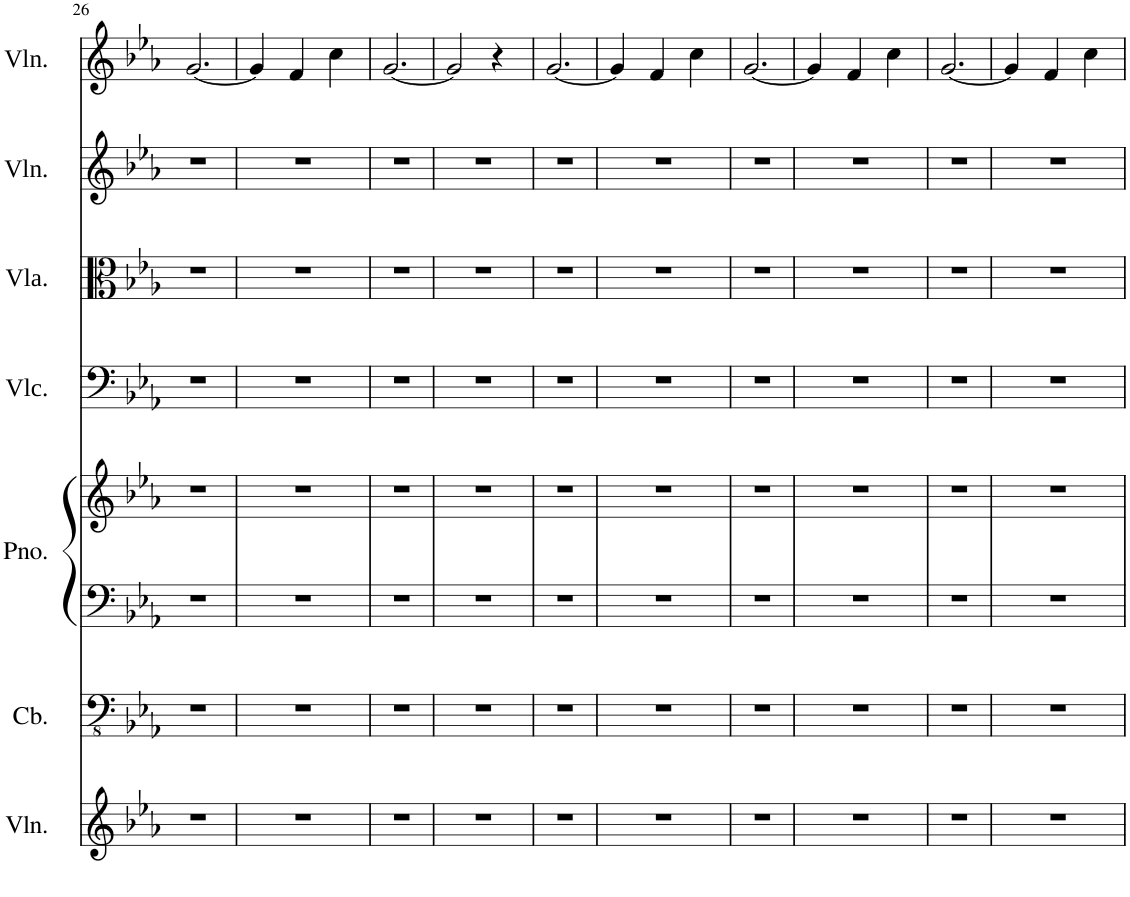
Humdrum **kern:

**kern	**kern	**kern	**kern	**kern	**kern	**kern	**kern
*part7	*part6	*part5	*part5	*part4	*part3	*part2	*part1
*staff8	*staff7	*staff6	*staff5	*staff4	*staff3	*staff2	*staff1
*I"Violin	*I"Contrabass	*I"Piano	*	*I"Violoncello	*I"Viola	*I"Violin	*I"Violin
*I'Vln.	*I'Cb.	*I'Pno.	*	*I'Vlc.	*I'Vla.	*I'Vln.	*I'Vln.
!!LO:PB:g=z
*clefG2	*clefFv4	*clefF4	*clefG2	*clefF4	*clefC3	*clefG2	*clefG2
*k[b-e-a-]	*k[b-e-a-]	*k[b-e-a-]	*k[b-e-a-]	*k[b-e-a-]	*k[b-e-a-]	*k[b-e-a-]	*k[b-e-a-]
*M3/4	*M3/4	*M3/4	*M3/4	*M3/4	*M3/4	*M3/4	*M3/4
=26	=26	=26	=26	=26	=26	=26	=26
2.r	2.r	2.r	2.r	2.r	2.r	2.r	[2.g/
=27	=27	=27	=27	=27	=27	=27	=27
2.r	2.r	2.r	2.r	2.r	2.r	2.r	4g/]
.	.	.	.	.	.	.	4f/
.	.	.	.	.	.	.	4cc\
=28	=28	=28	=28	=28	=28	=28	=28
2.r	2.r	2.r	2.r	2.r	2.r	2.r	[2.g/
=29	=29	=29	=29	=29	=29	=29	=29
2.r	2.r	2.r	2.r	2.r	2.r	2.r	2g/]
.	.	.	.	.	.	.	4r
=30	=30	=30	=30	=30	=30	=30	=30
2.r	2.r	2.r	2.r	2.r	2.r	2.r	[2.g/
=31	=31	=31	=31	=31	=31	=31	=31
2.r	2.r	2.r	2.r	2.r	2.r	2.r	4g/]
.	.	.	.	.	.	.	4f/
.	.	.	.	.	.	.	4cc\
=32	=32	=32	=32	=32	=32	=32	=32
2.r	2.r	2.r	2.r	2.r	2.r	2.r	[2.g/
=33	=33	=33	=33	=33	=33	=33	=33
2.r	2.r	2.r	2.r	2.r	2.r	2.r	4g/]
.	.	.	.	.	.	.	4f/
.	.	.	.	.	.	.	4cc\
=34	=34	=34	=34	=34	=34	=34	=34
2.r	2.r	2.r	2.r	2.r	2.r	2.r	[2.g/
=35	=35	=35	=35	=35	=35	=35	=35
2.r	2.r	2.r	2.r	2.r	2.r	2.r	4g/]
.	.	.	.	.	.	.	4f/
.	.	.	.	.	.	.	4cc\
=	=	=	=	=	=	=	=
*-	*-	*-	*-	*-	*-	*-	*-
